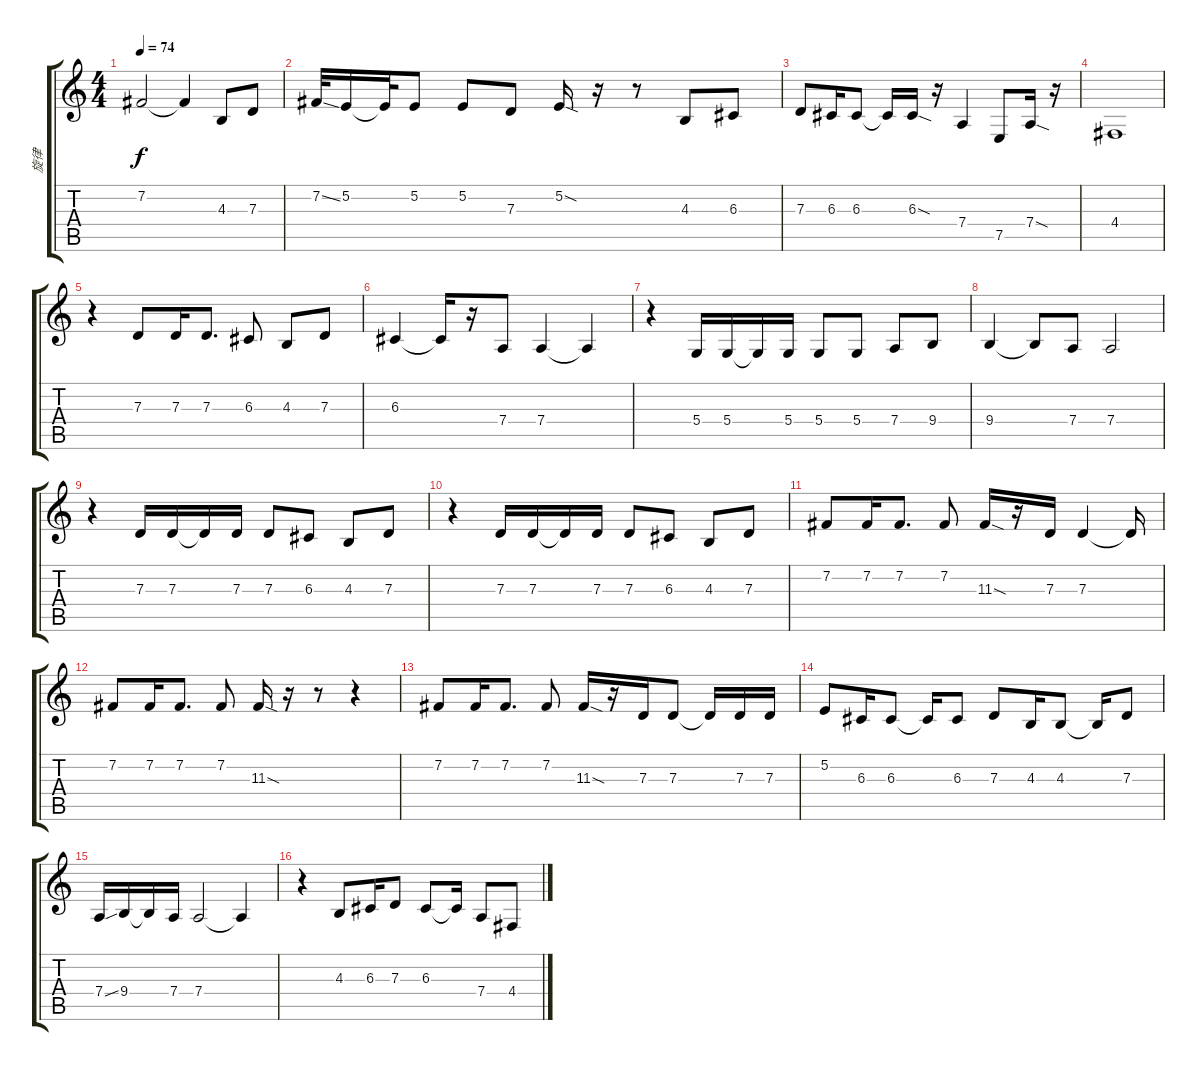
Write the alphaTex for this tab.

\track ("旋律" "旋律") {instrument electricpiano1}
\staff {score tabs}
\tuning (E4 B3 G3 D3 A2 E2) {hide}
\ts (4 4)
\tempo 74
\clef g2
\ks c
7.2.2{dy f} 7.2{t}.4 4.3.8 7.3.8 |
7.2{ss}.32 5.2.16 5.2{t}.32 5.2.8 5.2.8 7.3.8 5.2{sod}.16 r.16 r.8 4.3.8 6.3.8 |
7.3.8 6.3.16 6.3.8 6.3{t}.16 6.3{sod}.16 r.16 7.4.4 7.5.8 7.4{sod}.16 r.16 |
4.4.1 |
r.4 7.3.8 7.3.16 7.3.8{d} 6.3.8 4.3.8 7.3.8 |
6.3.4 6.3{t}.16 r.16 7.4.8 7.4.4 7.4{t}.4 |
r.4 5.4.16 5.4.16 5.4{t}.16 5.4.16 5.4.8 5.4.8 7.4.8 9.4.8 |
9.4.4 9.4{t}.8 7.4.8 7.4.2 |
r.4 7.3.16 7.3.16 7.3{t}.16 7.3.16 7.3.8 6.3.8 4.3.8 7.3.8 |
r.4 7.3.16 7.3.16 7.3{t}.16 7.3.16 7.3.8 6.3.8 4.3.8 7.3.8 |
7.2.8 7.2.16 7.2.8{d} 7.2.8 11.3{sod}.16 r.16 7.3.16 7.3.4 7.3{t}.16 |
7.2.8 7.2.16 7.2.8{d} 7.2.8 11.3{sod}.16 r.16 r.8 r.4 |
7.2.8 7.2.16 7.2.8{d} 7.2.8 11.3{sod}.16 r.16 7.3.16 7.3.8 7.3{t}.16 7.3.16 7.3.16 |
5.2.8 6.3.16 6.3.8 6.3{t}.16 6.3.8 7.3.8 4.3.16 4.3.8 4.3{t}.16 7.3.8 |
7.4{ss}.16 9.4.16 9.4{t}.16 7.4.16 7.4.2 7.4{t}.4 |
r.4 4.3.8 6.3.16 7.3.8 6.3.8 6.3{t}.16 7.4.8 4.4.8
